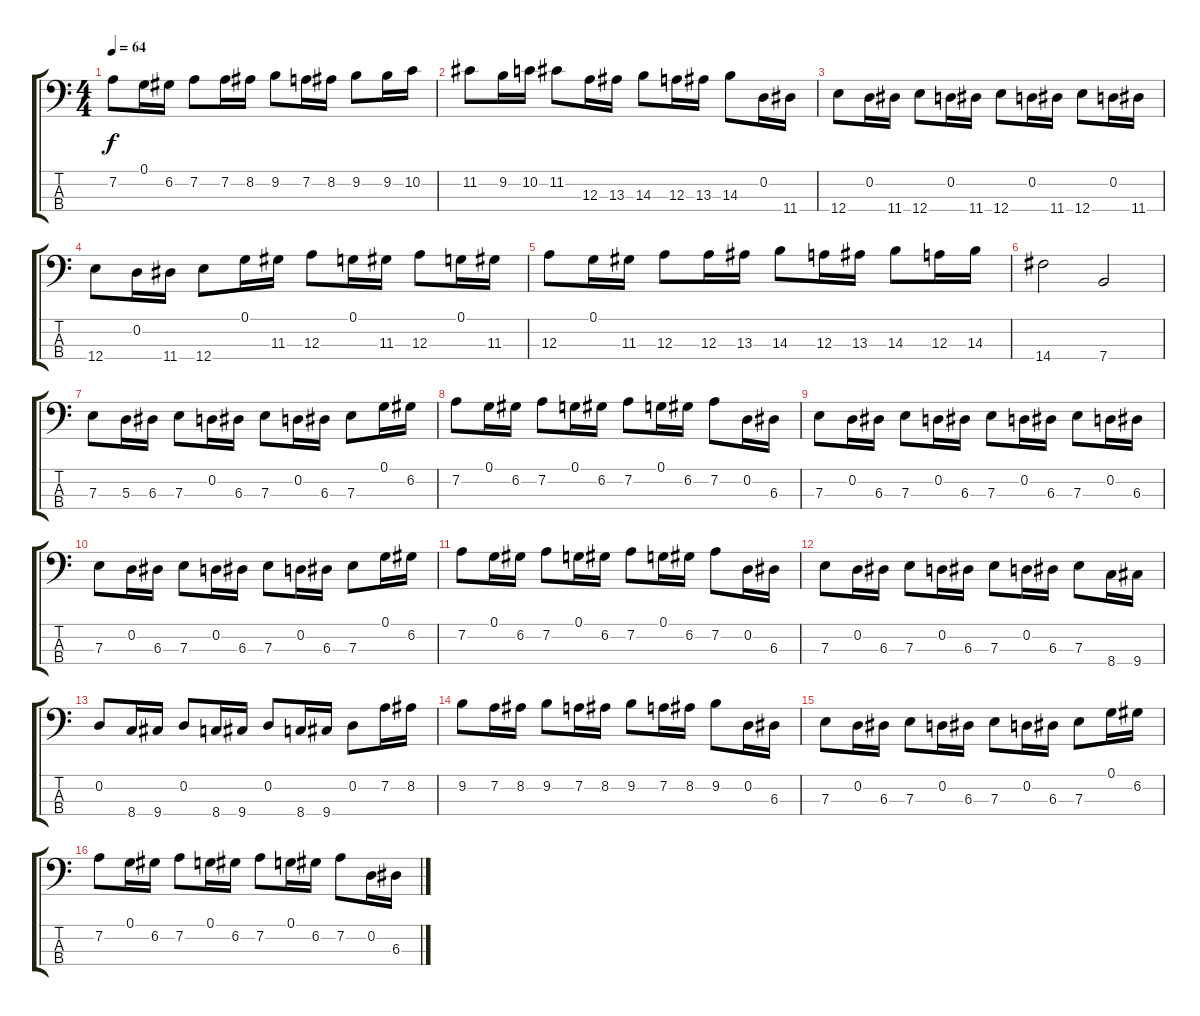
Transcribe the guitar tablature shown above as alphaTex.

\track "" {instrument electricbassfinger}
\staff {score tabs}
\tuning (G2 D2 A1 E1) {hide}
\ts (4 4)
\tempo 64
\clef f4
\ks c
7.2.8{dy f} 0.1.16 6.2.16 7.2.8 7.2.16 8.2.16 9.2.8 7.2.16 8.2.16 9.2.8 9.2.16 10.2.16 |
11.2.8 9.2.16 10.2.16 11.2.8 12.3.16 13.3.16 14.3.8 12.3.16 13.3.16 14.3.8 0.2.16 11.4.16 |
12.4.8 0.2.16 11.4.16 12.4.8 0.2.16 11.4.16 12.4.8 0.2.16 11.4.16 12.4.8 0.2.16 11.4.16 |
12.4.8 0.2.16 11.4.16 12.4.8 0.1.16 11.3.16 12.3.8 0.1.16 11.3.16 12.3.8 0.1.16 11.3.16 |
12.3.8 0.1.16 11.3.16 12.3.8 12.3.16 13.3.16 14.3.8 12.3.16 13.3.16 14.3.8 12.3.16 14.3.16 |
14.4.2 7.4.2 |
7.3.8 5.3.16 6.3.16 7.3.8 0.2.16 6.3.16 7.3.8 0.2.16 6.3.16 7.3.8 0.1.16 6.2.16 |
7.2.8 0.1.16 6.2.16 7.2.8 0.1.16 6.2.16 7.2.8 0.1.16 6.2.16 7.2.8 0.2.16 6.3.16 |
7.3.8 0.2.16 6.3.16 7.3.8 0.2.16 6.3.16 7.3.8 0.2.16 6.3.16 7.3.8 0.2.16 6.3.16 |
7.3.8 0.2.16 6.3.16 7.3.8 0.2.16 6.3.16 7.3.8 0.2.16 6.3.16 7.3.8 0.1.16 6.2.16 |
7.2.8 0.1.16 6.2.16 7.2.8 0.1.16 6.2.16 7.2.8 0.1.16 6.2.16 7.2.8 0.2.16 6.3.16 |
7.3.8 0.2.16 6.3.16 7.3.8 0.2.16 6.3.16 7.3.8 0.2.16 6.3.16 7.3.8 8.4.16 9.4.16 |
0.2.8 8.4.16 9.4.16 0.2.8 8.4.16 9.4.16 0.2.8 8.4.16 9.4.16 0.2.8 7.2.16 8.2.16 |
9.2.8 7.2.16 8.2.16 9.2.8 7.2.16 8.2.16 9.2.8 7.2.16 8.2.16 9.2.8 0.2.16 6.3.16 |
7.3.8 0.2.16 6.3.16 7.3.8 0.2.16 6.3.16 7.3.8 0.2.16 6.3.16 7.3.8 0.1.16 6.2.16 |
7.2.8 0.1.16 6.2.16 7.2.8 0.1.16 6.2.16 7.2.8 0.1.16 6.2.16 7.2.8 0.2.16 6.3.16
